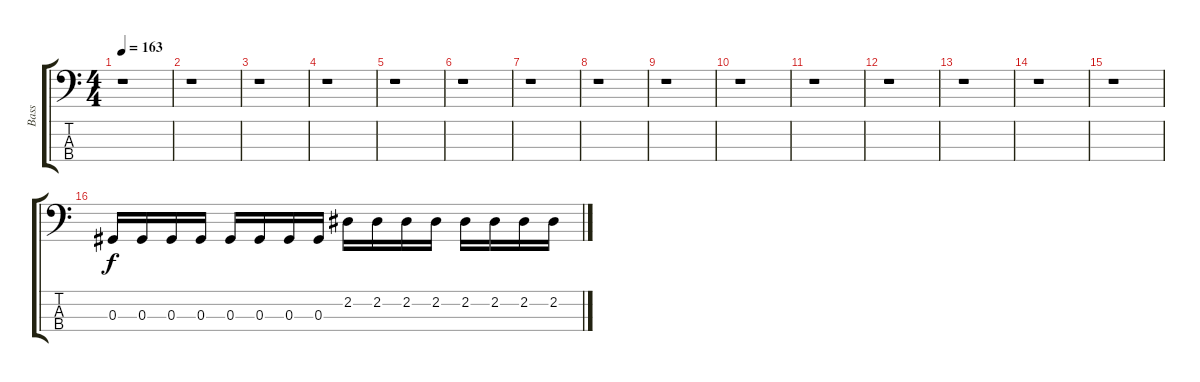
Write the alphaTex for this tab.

\track ("Bass" "Bass") {instrument electricbasspick}
\staff {score tabs}
\tuning (Gb2 Db2 Ab1 Eb1) {hide}
\ts (4 4)
\tempo 163
\clef f4
\ks c
r.1{dy f instrument electricbasspick} |
r.1 |
r.1 |
r.1 |
r.1 |
r.1 |
r.1 |
r.1 |
r.1 |
r.1 |
r.1 |
r.1 |
r.1 |
r.1 |
r.1 |
0.3.16 0.3.16 0.3.16 0.3.16 0.3.16 0.3.16 0.3.16 0.3.16 2.2.16 2.2.16 2.2.16 2.2.16 2.2.16 2.2.16 2.2.16 2.2.16
